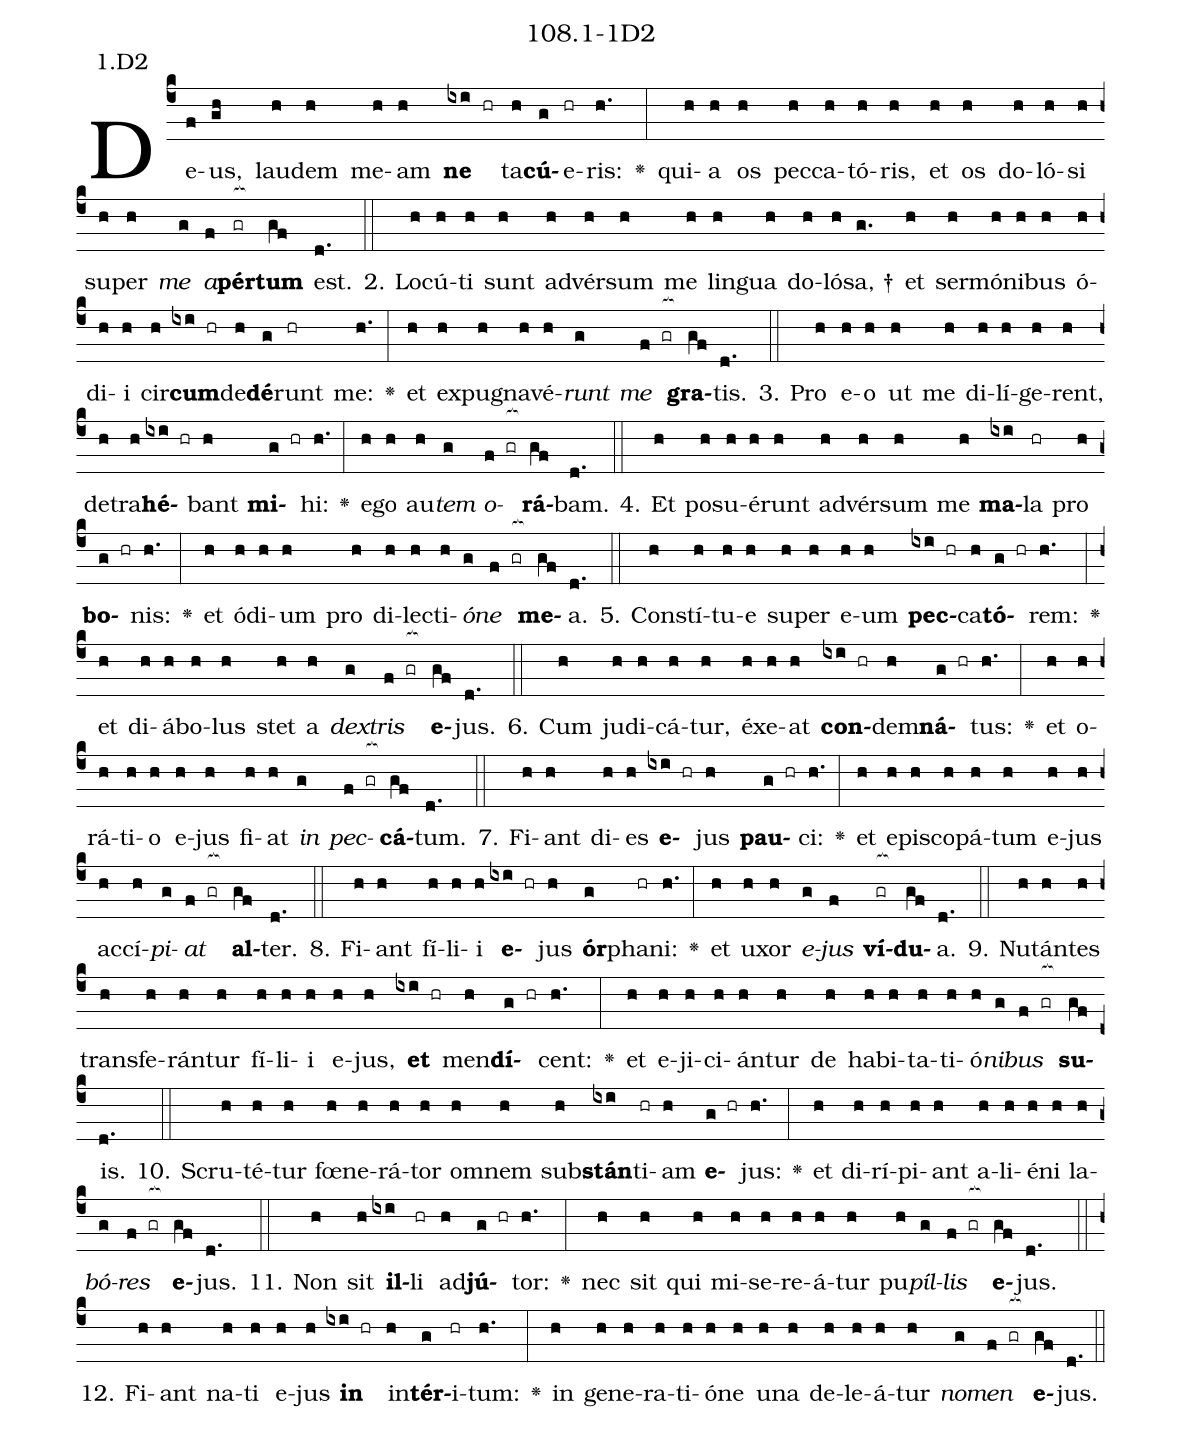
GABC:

name: 108.1-1D2;
annotation: 1.D2;
%%
(c4)De(f)us,(gh) lau(h)dem(h) me(h)am(h) <b>ne</b>(ixi hr) ta(h)<b>cú</b>(g)e(hr)ris:(h.) <v>\greheightstar</v>(:) qui(h)a(h) os(h) pec(h)ca(h)tó(h)ris,(h) et(h) os(h) do(h)ló(h)si(h) su(h)per(h) <i>me</i>(g) <i>a</i>(f)<b>pér</b>(gr[ocb:1{])<b>tum</b>(gf[ocb:0}]) est.(d.) (::)
2. Lo(h)cú(h)ti(h) sunt(h) ad(h)vér(h)sum(h) me(h) lin(h)gua(h) do(h)ló(h)sa, †(g.) et(h) ser(h)mó(h)ni(h)bus(h) ó(h)di(h)i(h) cir(h)<b>cum</b>(ixi hr)de(h)<b>dé</b>(g)runt(hr) me:(h.) <v>\greheightstar</v>(:) et(h) ex(h)pu(h)gna(h)vé(h)<i>runt</i>(g) <i>me</i>(f gr[ocb:1{]) <b>gra</b>(gf[ocb:0}])tis.(d.) (::)
3. Pro(h) e(h)o(h) ut(h) me(h) di(h)lí(h)ge(h)rent,(h) de(h)tra(h)<b>hé</b>(ixi hr)bant(h) <b>mi</b>(g hr)hi:(h.) <v>\greheightstar</v>(:) e(h)go(h) au(h)<i>tem</i>(g) <i>o</i>(f gr[ocb:1{])<b>rá</b>(gf[ocb:0}])bam.(d.) (::)
4. Et(h) po(h)su(h)é(h)runt(h) ad(h)vér(h)sum(h) me(h) <b>ma</b>(ixi)la(hr) pro(h) <b>bo</b>(g hr)nis:(h.) <v>\greheightstar</v>(:) et(h) ó(h)di(h)um(h) pro(h) di(h)lec(h)ti(h)<i>ó</i>(g)<i>ne</i>(f gr[ocb:1{]) <b>me</b>(gf[ocb:0}])a.(d.) (::)
5. Con(h)stí(h)tu(h)e(h) su(h)per(h) e(h)um(h) <b>pec</b>(ixi hr)ca(h)<b>tó</b>(g hr)rem:(h.) <v>\greheightstar</v>(:) et(h) di(h)á(h)bo(h)lus(h) stet(h) a(h) <i>dex</i>(g)<i>tris</i>(f gr[ocb:1{]) <b>e</b>(gf[ocb:0}])jus.(d.) (::)
6. Cum(h) ju(h)di(h)cá(h)tur,(h) éx(h)e(h)at(h) <b>con</b>(ixi hr)dem(h)<b>ná</b>(g hr)tus:(h.) <v>\greheightstar</v>(:) et(h) o(h)rá(h)ti(h)o(h) e(h)jus(h) fi(h)at(h) <i>in</i>(g) <i>pec</i>(f gr[ocb:1{])<b>cá</b>(gf[ocb:0}])tum.(d.) (::)
7. Fi(h)ant(h) di(h)es(h) <b>e</b>(ixi hr)jus(h) <b>pau</b>(g hr)ci:(h.) <v>\greheightstar</v>(:) et(h) e(h)pis(h)co(h)pá(h)tum(h) e(h)jus(h) ac(h)cí(h)<i>pi</i>(g)<i>at</i>(f gr[ocb:1{]) <b>al</b>(gf[ocb:0}])ter.(d.) (::)
8. Fi(h)ant(h) fí(h)li(h)i(h) <b>e</b>(ixi hr)jus(h) <b>ór</b>(g)pha(hr)ni:(h.) <v>\greheightstar</v>(:) et(h) u(h)xor(h) <i>e</i>(g)<i>jus</i>(f) <b>ví</b>(gr[ocb:1{])<b>du</b>(gf[ocb:0}])a.(d.) (::)
9. Nu(h)tán(h)tes(h) trans(h)fe(h)rán(h)tur(h) fí(h)li(h)i(h) e(h)jus,(h) <b>et</b>(ixi hr) men(h)<b>dí</b>(g hr)cent:(h.) <v>\greheightstar</v>(:) et(h) e(h)ji(h)ci(h)án(h)tur(h) de(h) ha(h)bi(h)ta(h)ti(h)ó(h)<i>ni</i>(g)<i>bus</i>(f gr[ocb:1{]) <b>su</b>(gf[ocb:0}])is.(d.) (::)
10. Scru(h)té(h)tur(h) fœ(h)ne(h)rá(h)tor(h) om(h)nem(h) sub(h)<b>stán</b>(ixi)ti(hr)am(h) <b>e</b>(g hr)jus:(h.) <v>\greheightstar</v>(:) et(h) di(h)rí(h)pi(h)ant(h) a(h)li(h)é(h)ni(h) la(h)<i>bó</i>(g)<i>res</i>(f gr[ocb:1{]) <b>e</b>(gf[ocb:0}])jus.(d.) (::)
11. Non(h) sit(h) <b>il</b>(ixi)li(hr) ad(h)<b>jú</b>(g hr)tor:(h.) <v>\greheightstar</v>(:) nec(h) sit(h) qui(h) mi(h)se(h)re(h)á(h)tur(h) pu(h)<i>píl</i>(g)<i>lis</i>(f gr[ocb:1{]) <b>e</b>(gf[ocb:0}])jus.(d.) (::)
12. Fi(h)ant(h) na(h)ti(h) e(h)jus(h) <b>in</b>(ixi hr) in(h)<b>tér</b>(g)i(hr)tum:(h.) <v>\greheightstar</v>(:) in(h) ge(h)ne(h)ra(h)ti(h)ó(h)ne(h) u(h)na(h) de(h)le(h)á(h)tur(h) <i>no</i>(g)<i>men</i>(f gr[ocb:1{]) <b>e</b>(gf[ocb:0}])jus.(d.) (::)
